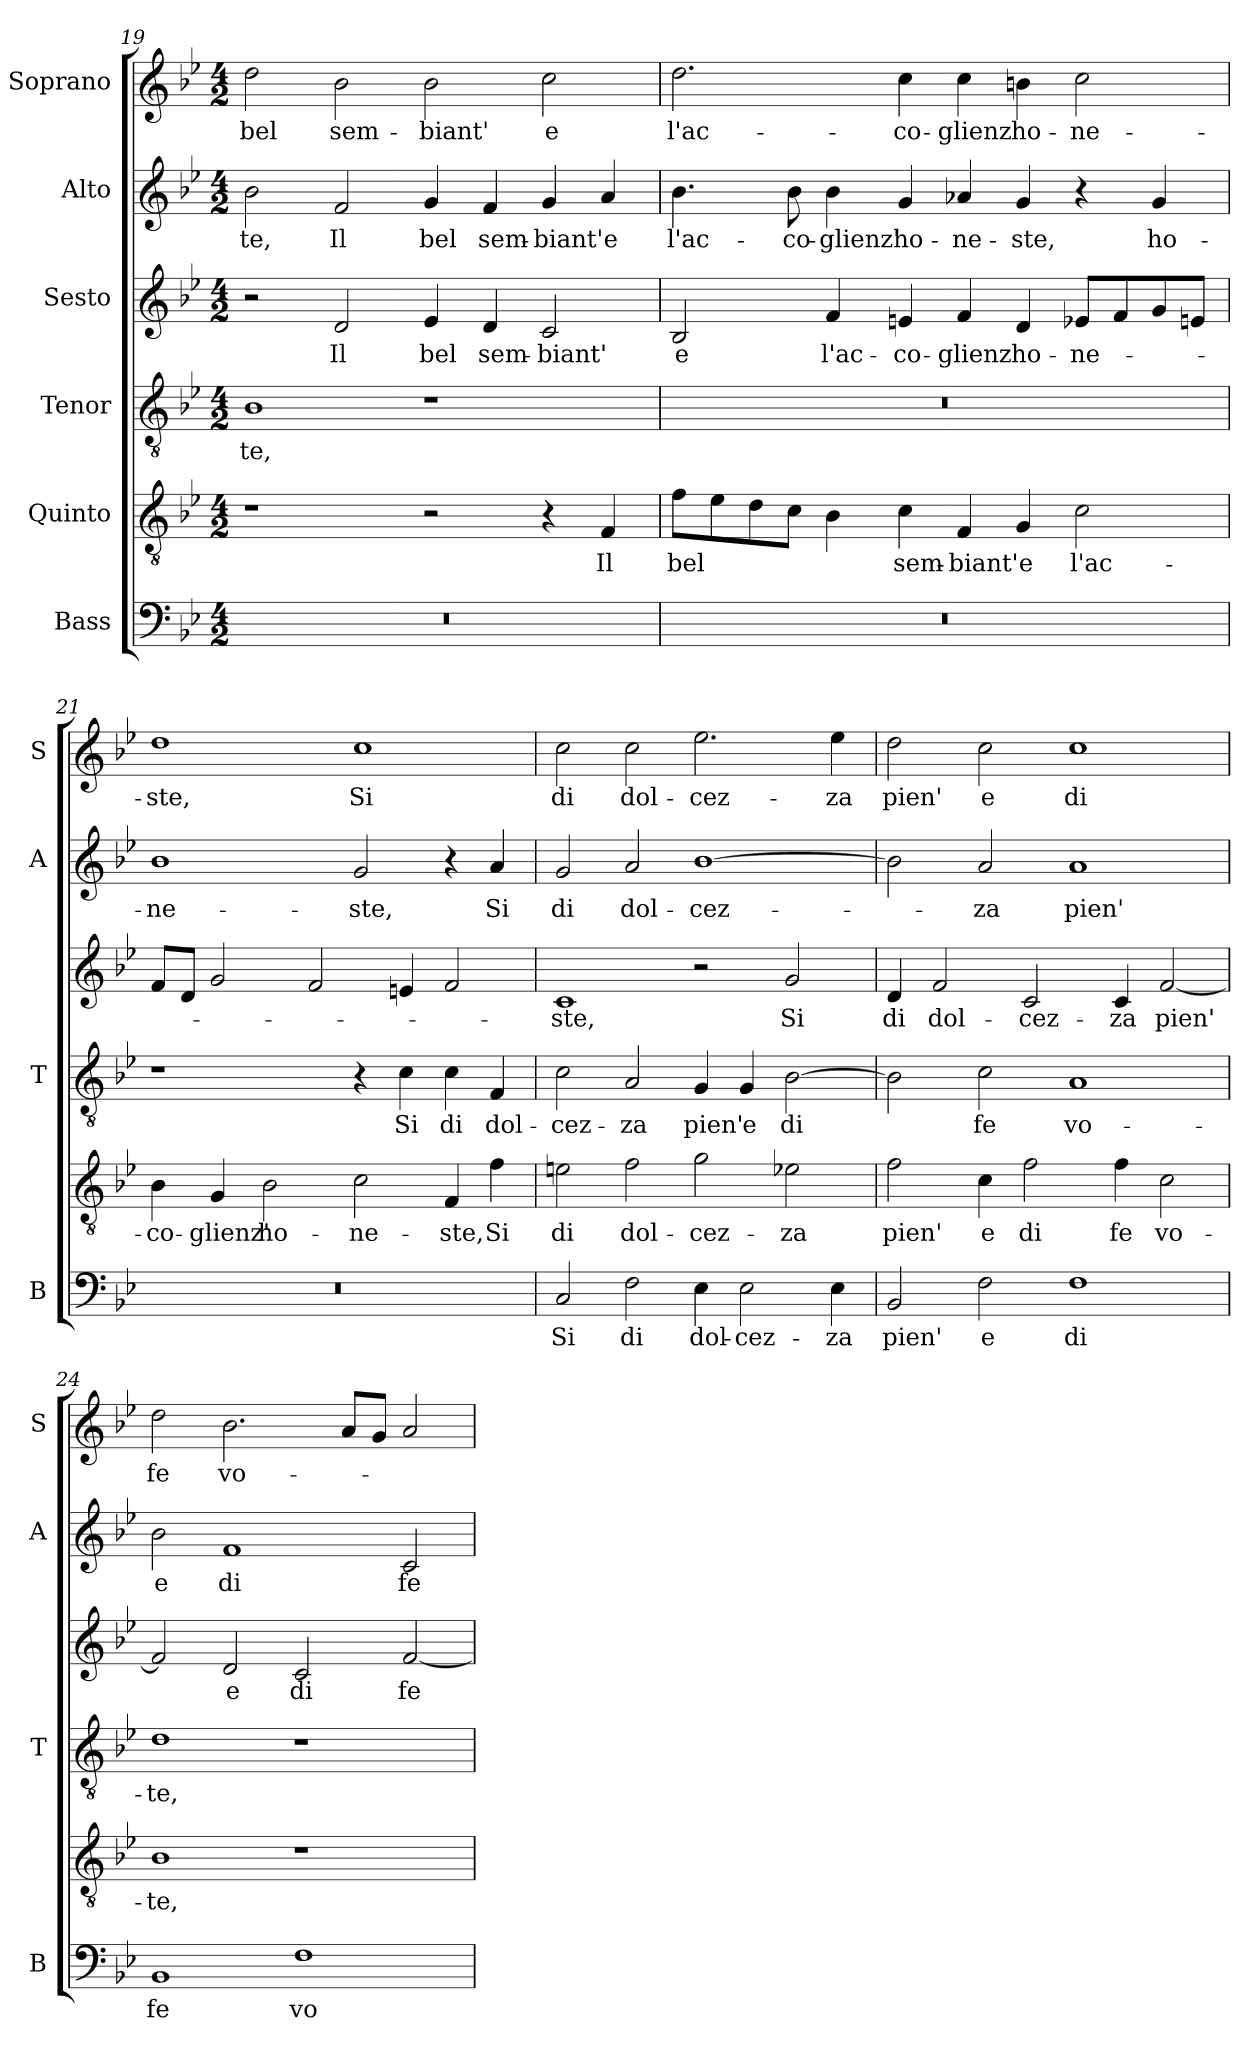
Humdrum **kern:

**kern	**text	**kern	**text	**kern	**text	**kern	**text	**kern	**text	**kern	**text
*part6	*part6	*part5	*part5	*part4	*part4	*part3	*part3	*part2	*part2	*part1	*part1
*staff6	*staff6	*staff5	*staff5	*staff4	*staff4	*staff3	*staff3	*staff2	*staff2	*staff1	*staff1
*I"Bass	*	*I"Quinto	*	*I"Tenor	*	*I"Sesto	*	*I"Alto	*	*I"Soprano	*
*I'B	*	*	*	*I'T	*	*	*	*I'A	*	*I'S	*
*clefF4	*	*clefGv2	*	*clefGv2	*	*clefG2	*	*clefG2	*	*clefG2	*
*k[b-e-]	*	*k[b-e-]	*	*k[b-e-]	*	*k[b-e-]	*	*k[b-e-]	*	*k[b-e-]	*
*B-:	*	*B-:	*	*B-:	*	*B-:	*	*B-:	*	*B-:	*
*M4/2	*	*M4/2	*	*M4/2	*	*M4/2	*	*M4/2	*	*M4/2	*
=19	=19	=19	=19	=19	=19	=19	=19	=19	=19	=19	=19
!	!	!	!	!	!LO:LY:b	!	!	!	!LO:LY:b	!	!LO:LY:b
0r	.	1r	.	1B-	-te,	2r	.	2b-\	-te,	2dd\	bel
!	!	!	!	!	!	!	!LO:LY:b	!	!LO:LY:b	!	!LO:LY:b
.	.	.	.	.	.	2d/	Il	2f/	Il	2b-\	sem-
!	!	!	!	!	!	!	!LO:LY:b	!	!LO:LY:b	!	!LO:LY:b
.	.	2r	.	1r	.	4e-/	bel	4g/	bel	2b-\	-biant'
!	!	!	!	!	!	!	!LO:LY:b	!	!LO:LY:b	!	!
.	.	.	.	.	.	4d/	sem-	4f/	sem-	.	.
!	!	!	!	!	!	!	!LO:LY:b	!	!LO:LY:b	!	!LO:LY:b
.	.	4r	.	.	.	2c/	-biant'	4g/	-biant'	2cc\	e
!	!	!	!LO:LY:b	!	!	!	!	!	!LO:LY:b	!	!
.	.	4F/	Il	.	.	.	.	4a/	e	.	.
!!LO:PB:g=z
=20	=20	=20	=20	=20	=20	=20	=20	=20	=20	=20	=20
!	!	!	!LO:LY:b	!	!	!	!LO:LY:b	!	!LO:LY:b	!	!LO:LY:b
0r	.	8f\L	bel	0r	.	2B-/	e	4.b-\	l'ac-	2.dd\	l'ac-
.	.	8e-\	.	.	.	.	.	.	.	.	.
.	.	8d\	.	.	.	.	.	.	.	.	.
!	!	!	!	!	!	!	!	!	!LO:LY:b	!	!
.	.	8c\J	.	.	.	.	.	8b-\	-co-	.	.
!	!	!	!	!	!	!	!LO:LY:b	!	!LO:LY:b	!	!
.	.	4B-\	.	.	.	4f/	l'ac-	4b-\	-glienz'	.	.
!	!	!	!LO:LY:b	!	!	!	!LO:LY:b	!	!LO:LY:b	!	!LO:LY:b
.	.	4c\	sem-	.	.	4en/	-co-	4g/	ho-	4cc\	-co-
!	!	!	!LO:LY:b	!	!	!	!LO:LY:b	!	!LO:LY:b	!	!LO:LY:b
.	.	4F/	-biant'	.	.	4f/	-glienz'	4a-X/	-ne-	4cc\	-glienz'
!	!	!	!LO:LY:b	!	!	!	!LO:LY:b	!	!LO:LY:b	!	!LO:LY:b
.	.	4G/	e	.	.	4d/	ho-	4g/	-ste,	4bn\	ho-
!	!	!	!LO:LY:b	!	!	!	!LO:LY:b	!	!	!	!LO:LY:b
.	.	2c\	l'ac-	.	.	8e-X/L	-ne-	4r	.	2cc\	-ne-
.	.	.	.	.	.	8f/	.	.	.	.	.
!	!	!	!	!	!	!	!	!	!LO:LY:b	!	!
.	.	.	.	.	.	8g/	.	4g/	ho-	.	.
.	.	.	.	.	.	8en/J	.	.	.	.	.
=21	=21	=21	=21	=21	=21	=21	=21	=21	=21	=21	=21
!	!	!	!LO:LY:b	!	!	!	!	!	!LO:LY:b	!	!LO:LY:b
0r	.	4B-\	-co-	1r	.	8f/L	.	1b-	-ne-	1dd	-ste,
.	.	.	.	.	.	8d/J	.	.	.	.	.
!	!	!	!LO:LY:b	!	!	!	!	!	!	!	!
.	.	4G/	-glienz'	.	.	2g/	.	.	.	.	.
!	!	!	!LO:LY:b	!	!	!	!	!	!	!	!
.	.	2B-\	ho-	.	.	.	.	.	.	.	.
.	.	.	.	.	.	2f/	.	.	.	.	.
!	!	!	!LO:LY:b	!	!	!	!	!	!LO:LY:b	!	!LO:LY:b
.	.	2c\	-ne-	4r	.	.	.	2g/	-ste,	1cc	Si
!	!	!	!	!	!LO:LY:b	!	!	!	!	!	!
.	.	.	.	4c\	Si	4en/	.	.	.	.	.
!	!	!	!LO:LY:b	!	!LO:LY:b	!	!	!	!	!	!
.	.	4F/	-ste,	4c\	di	2f/	.	4r	.	.	.
!	!	!	!LO:LY:b	!	!LO:LY:b	!	!	!	!LO:LY:b	!	!
.	.	4f\	Si	4F/	dol-	.	.	4a/	Si	.	.
=22	=22	=22	=22	=22	=22	=22	=22	=22	=22	=22	=22
!	!LO:LY:b	!	!LO:LY:b	!	!LO:LY:b	!	!LO:LY:b	!	!LO:LY:b	!	!LO:LY:b
2C/	Si	2en\	di	2c\	-cez-	1c	-ste,	2g/	di	2cc\	di
!	!LO:LY:b	!	!LO:LY:b	!	!LO:LY:b	!	!	!	!LO:LY:b	!	!LO:LY:b
2F\	di	2f\	dol-	2A/	-za	.	.	2a/	dol-	2cc\	dol-
!	!LO:LY:b	!	!LO:LY:b	!	!LO:LY:b	!	!	!	!LO:LY:b	!	!LO:LY:b
4E-\	dol-	2g\	-cez-	4G/	pien'	2r	.	[1b-	-cez-	2.ee-\	-cez-
!	!LO:LY:b	!	!	!	!LO:LY:b	!	!	!	!	!	!
2E-\	-cez-	.	.	4G/	e	.	.	.	.	.	.
!	!	!	!LO:LY:b	!	!LO:LY:b	!	!LO:LY:b	!	!	!	!
.	.	2e-X\	-za	[2B-\	di	2g/	Si	.	.	.	.
!	!LO:LY:b	!	!	!	!	!	!	!	!	!	!LO:LY:b
4E-\	-za	.	.	.	.	.	.	.	.	4ee-\	-za
!!LO:LB:g=z
=23	=23	=23	=23	=23	=23	=23	=23	=23	=23	=23	=23
!	!LO:LY:b	!	!LO:LY:b	!	!	!	!LO:LY:b	!	!	!	!LO:LY:b
2BB-/	pien'	2f\	pien'	2B-\]	.	4d/	di	2b-\]	.	2dd\	pien'
!	!	!	!	!	!	!	!LO:LY:b	!	!	!	!
.	.	.	.	.	.	2f/	dol-	.	.	.	.
!	!LO:LY:b	!	!LO:LY:b	!	!LO:LY:b	!	!	!	!LO:LY:b	!	!LO:LY:b
2F\	e	4c\	e	2c\	fe	.	.	2a/	-za	2cc\	e
!	!	!	!LO:LY:b	!	!	!	!LO:LY:b	!	!	!	!
.	.	2f\	di	.	.	2c/	-cez-	.	.	.	.
!	!LO:LY:b	!	!	!	!LO:LY:b	!	!	!	!LO:LY:b	!	!LO:LY:b
1F	di	.	.	1A	vo-	.	.	1a	pien'	1cc	di
!	!	!	!LO:LY:b	!	!	!	!LO:LY:b	!	!	!	!
.	.	4f\	fe	.	.	4c/	-za	.	.	.	.
!	!	!	!LO:LY:b	!	!	!	!LO:LY:b	!	!	!	!
.	.	2c\	vo-	.	.	[2f/	pien'	.	.	.	.
=24	=24	=24	=24	=24	=24	=24	=24	=24	=24	=24	=24
!	!LO:LY:b	!	!LO:LY:b	!	!LO:LY:b	!	!	!	!LO:LY:b	!	!LO:LY:b
1BB-	fe	1B-	-te,	1d	-te,	2f/]	.	2b-\	e	2dd\	fe
!	!	!	!	!	!	!	!LO:LY:b	!	!LO:LY:b	!	!LO:LY:b
.	.	.	.	.	.	2d/	e	1f	di	2.b-\	vo-
!	!LO:LY:b	!	!	!	!	!	!LO:LY:b	!	!	!	!
1F	vo-	1r	.	1r	.	2c/	di	.	.	.	.
.	.	.	.	.	.	.	.	.	.	8a/L	.
.	.	.	.	.	.	.	.	.	.	8g/J	.
!	!	!	!	!	!	!	!LO:LY:b	!	!LO:LY:b	!	!
.	.	.	.	.	.	[2f/	fe	2c/	fe	2a/	.
=	=	=	=	=	=	=	=	=	=	=	=
*-	*-	*-	*-	*-	*-	*-	*-	*-	*-	*-	*-
